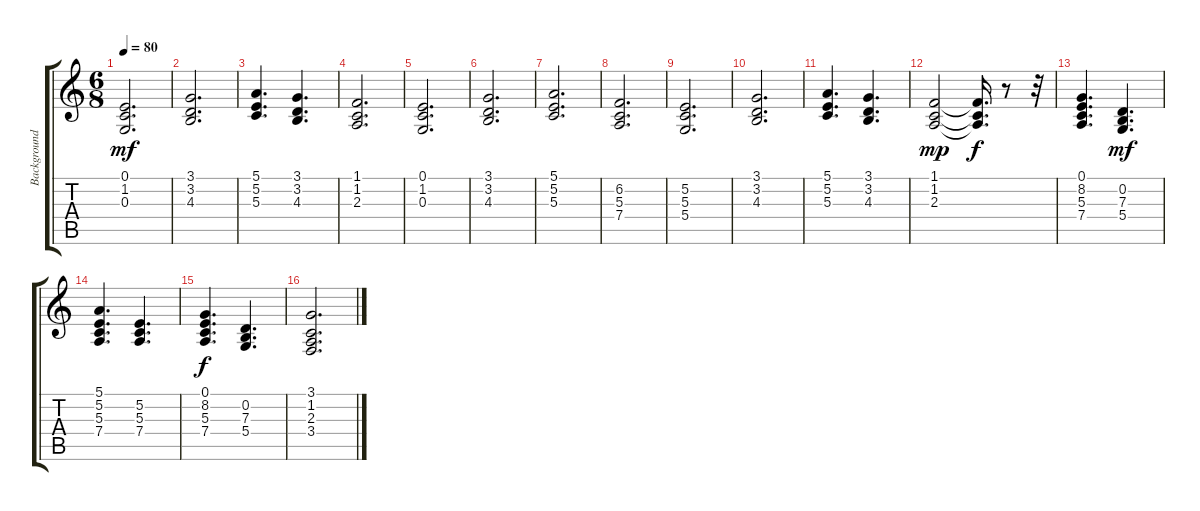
\track ("Background" "Background") {instrument pad2warm}
\staff {score tabs}
\tuning (E4 B3 G3 D3 A2 E2) {hide}
\ts (6 8)
\tempo 80
\clef g2
\ks c
(0.1 1.2 0.3).2{d dy mf} |
(3.1 3.2 4.3).2{d} |
(5.1 5.2 5.3).4{d} (3.1 3.2 4.3).4{d} |
(1.1 1.2 2.3).2{d} |
(0.1 1.2 0.3).2{d} |
(3.1 3.2 4.3).2{d} |
(5.1 5.2 5.3).2{d} |
(6.2 5.3 7.4).2{d} |
(5.2 5.3 5.4).2{d} |
(3.1 3.2 4.3).2{d} |
(5.1 5.2 5.3).4{d} (3.1 3.2 4.3).4{d} |
(1.1 1.2 2.3).2{dy mp} (1.1{t} 1.2{t} 2.3{t}).16{d dy f} r.8 r.32 |
(0.1 8.2 5.3 7.4).4{d} (0.2 7.3 5.4).4{d dy mf} |
(5.1 5.2 5.3 7.4).4{d} (5.2 5.3 7.4).4{d} |
(0.1 8.2 5.3 7.4).4{d dy f} (0.2 7.3 5.4).4{d} |
(3.1 1.2 2.3 3.4).2{d}
